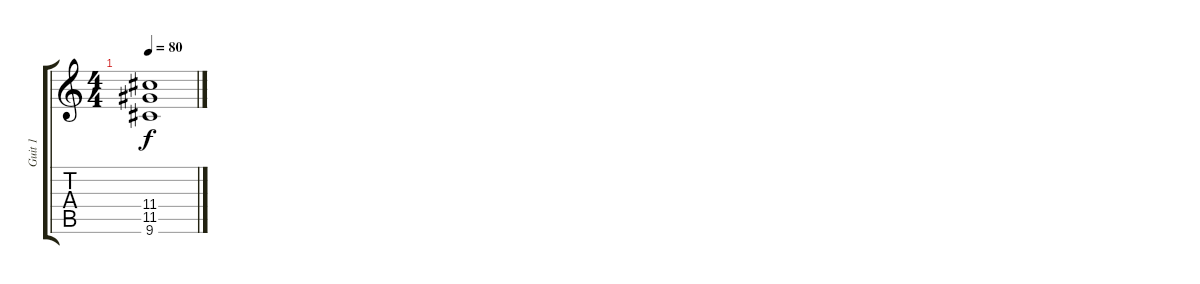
\track ("Guit 1" "Guit 1") {instrument distortionguitar}
\staff {score tabs}
\tuning (E4 B3 G3 D3 A2 E2) {hide}
\ts (4 4)
\tempo 80
\clef g2
\ks c
(11.4{t} 11.5{t} 9.6{t}).1{dy f}
